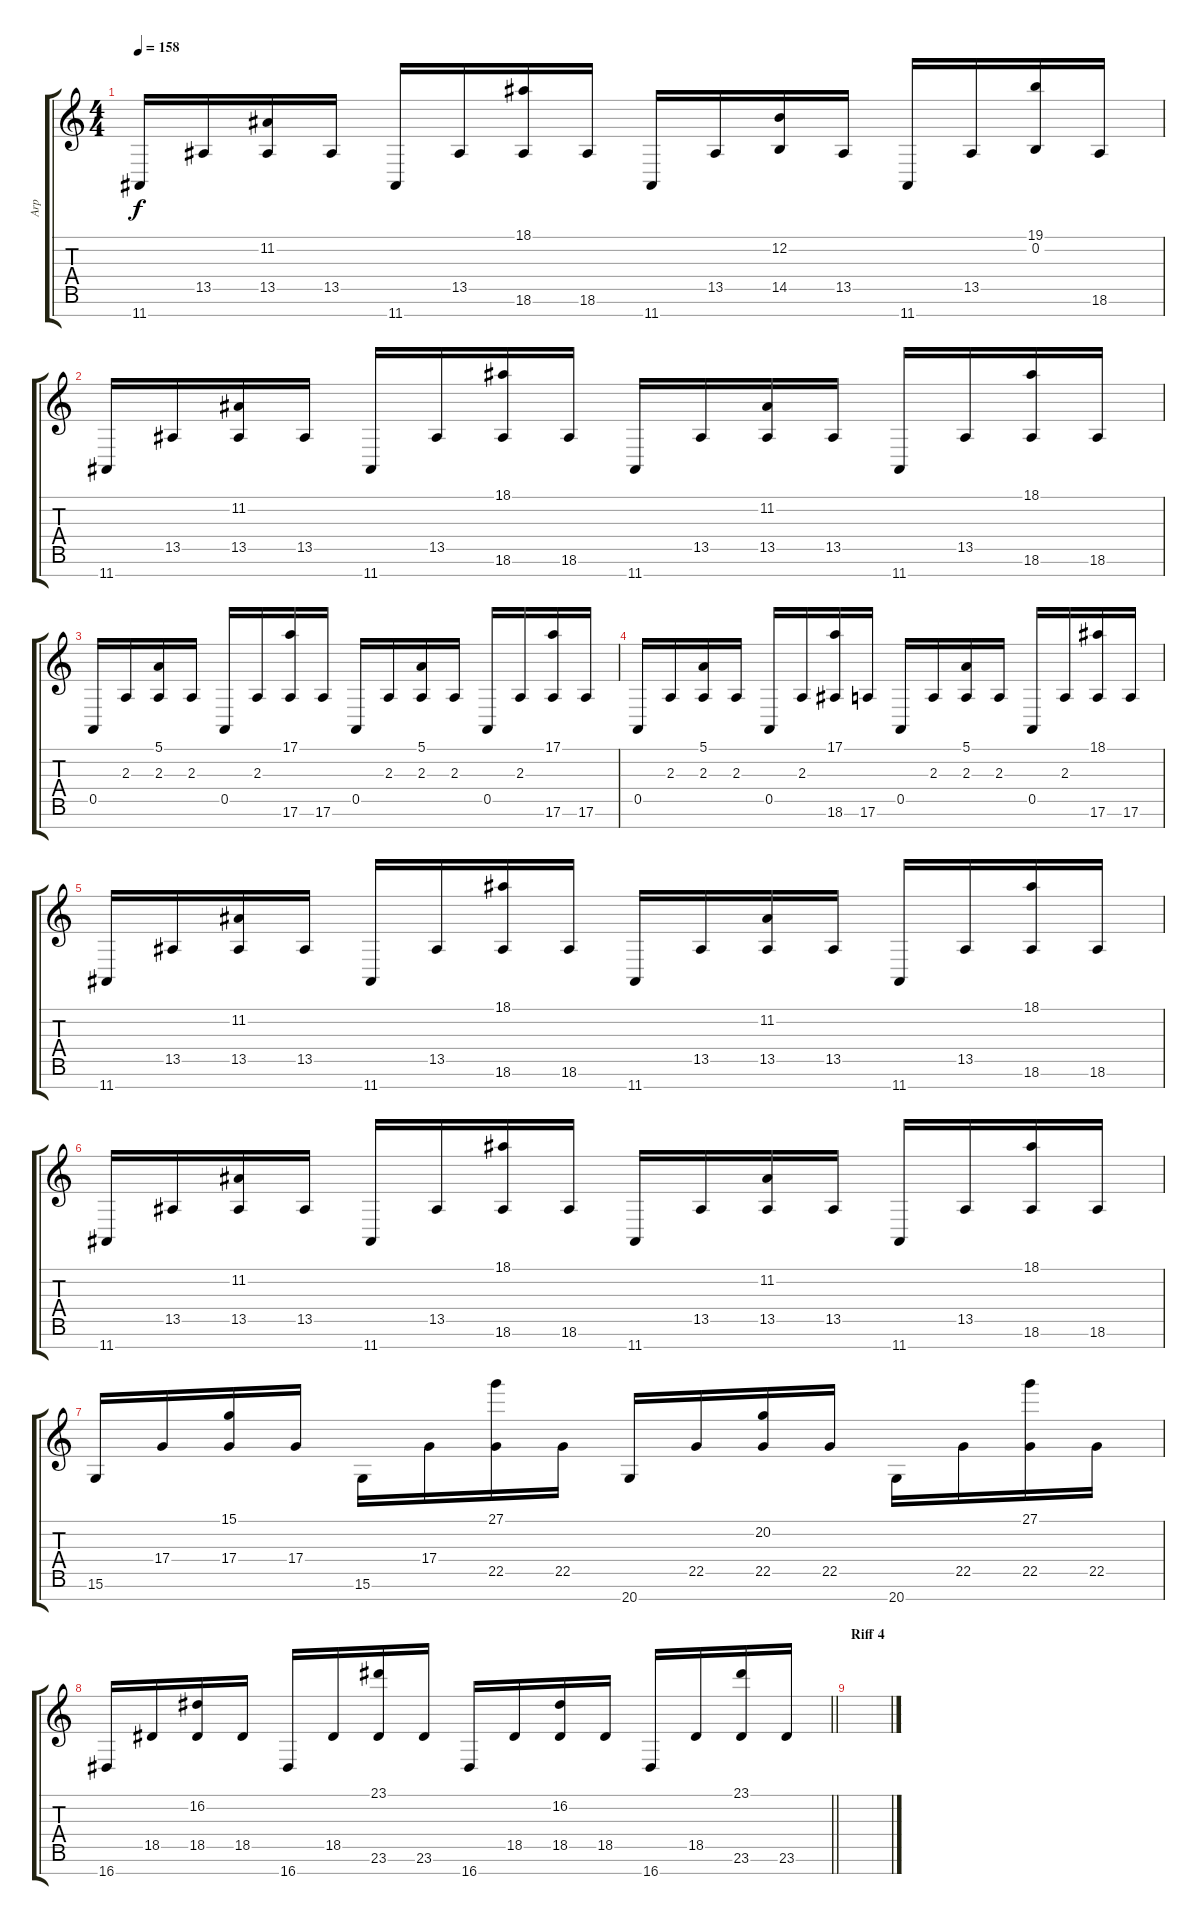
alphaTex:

\track ("Arp" "Arp") {instrument lead2sawtooth}
\staff {score tabs}
\tuning (E4 B3 G3 D3 A2 E2 B1) {hide}
\ts (4 4)
\tempo 158
\clef g2
\ks c
11.7.16{dy f} 13.5.16 (11.2 13.5).16 13.5.16 11.7.16 13.5.16 (18.1 18.6).16 18.6.16 11.7.16 13.5.16 (12.2 14.5).16 13.5.16 11.7.16 13.5.16 (19.1 0.2).16 18.6.16 |
11.7.16 13.5.16 (11.2 13.5).16 13.5.16 11.7.16 13.5.16 (18.1 18.6).16 18.6.16 11.7.16 13.5.16 (11.2 13.5).16 13.5.16 11.7.16 13.5.16 (18.1 18.6).16 18.6.16 |
0.5.16 2.3.16 (5.1 2.3).16 2.3.16 0.5.16 2.3.16 (17.1 17.6).16 17.6.16 0.5.16 2.3.16 (5.1 2.3).16 2.3.16 0.5.16 2.3.16 (17.1 17.6).16 17.6.16 |
0.5.16 2.3.16 (5.1 2.3).16 2.3.16 0.5.16 2.3.16 (17.1 18.6).16 17.6.16 0.5.16 2.3.16 (5.1 2.3).16 2.3.16 0.5.16 2.3.16 (18.1 17.6).16 17.6.16 |
11.7.16 13.5.16 (11.2 13.5).16 13.5.16 11.7.16 13.5.16 (18.1 18.6).16 18.6.16 11.7.16 13.5.16 (11.2 13.5).16 13.5.16 11.7.16 13.5.16 (18.1 18.6).16 18.6.16 |
11.7.16 13.5.16 (11.2 13.5).16 13.5.16 11.7.16 13.5.16 (18.1 18.6).16 18.6.16 11.7.16 13.5.16 (11.2 13.5).16 13.5.16 11.7.16 13.5.16 (18.1 18.6).16 18.6.16 |
15.6.16 17.4.16 (15.1 17.4).16 17.4.16 15.6.16 17.4.16 (27.1 22.5).16 22.5.16 20.7.16 22.5.16 (20.2 22.5).16 22.5.16 20.7.16 22.5.16 (27.1 22.5).16 22.5.16 |
\barLineRight lightlight
16.7.16 18.5.16 (16.2 18.5).16 18.5.16 16.7.16 18.5.16 (23.1 23.6).16 23.6.16 16.7.16 18.5.16 (16.2 18.5).16 18.5.16 16.7.16 18.5.16 (23.1 23.6).16 23.6.16 |
\section ("" "Riff 4")
